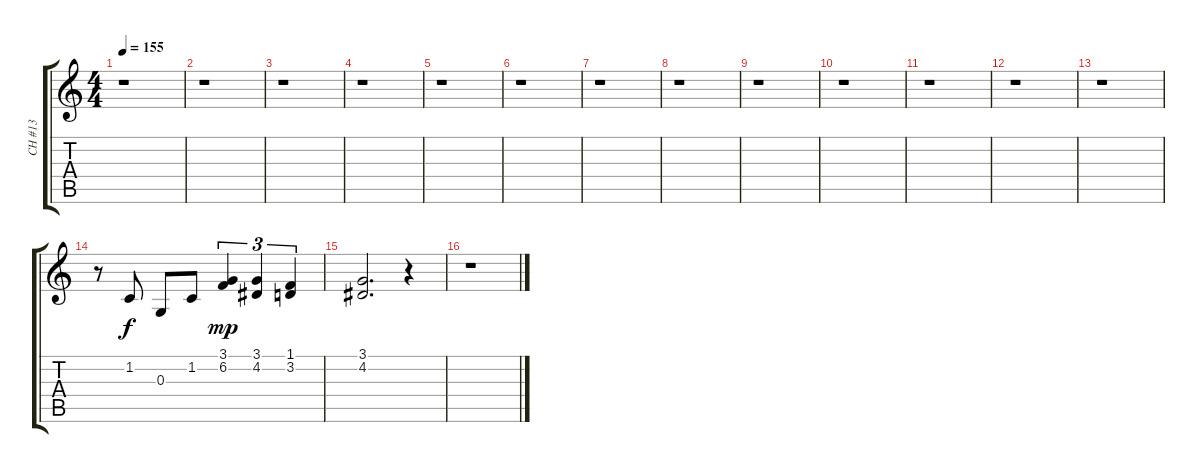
\track ("CH #13" "CH #13") {instrument frenchhorn}
\staff {score tabs}
\tuning (E4 B3 G3 D3 A2 E2) {hide}
\ts (4 4)
\tempo 155
\clef g2
\ks c
r.1{dy f} |
r.1 |
r.1 |
r.1 |
r.1 |
r.1 |
r.1 |
r.1 |
r.1 |
r.1 |
r.1 |
r.1 |
r.1 |
r.8 1.2.8 0.3.8 1.2.8 (3.1 6.2).4{tu (3 2) dy mp} (3.1 4.2).4{tu (3 2)} (1.1 3.2).4{tu (3 2)} |
(3.1 4.2).2{d} r.4 |
r.1
